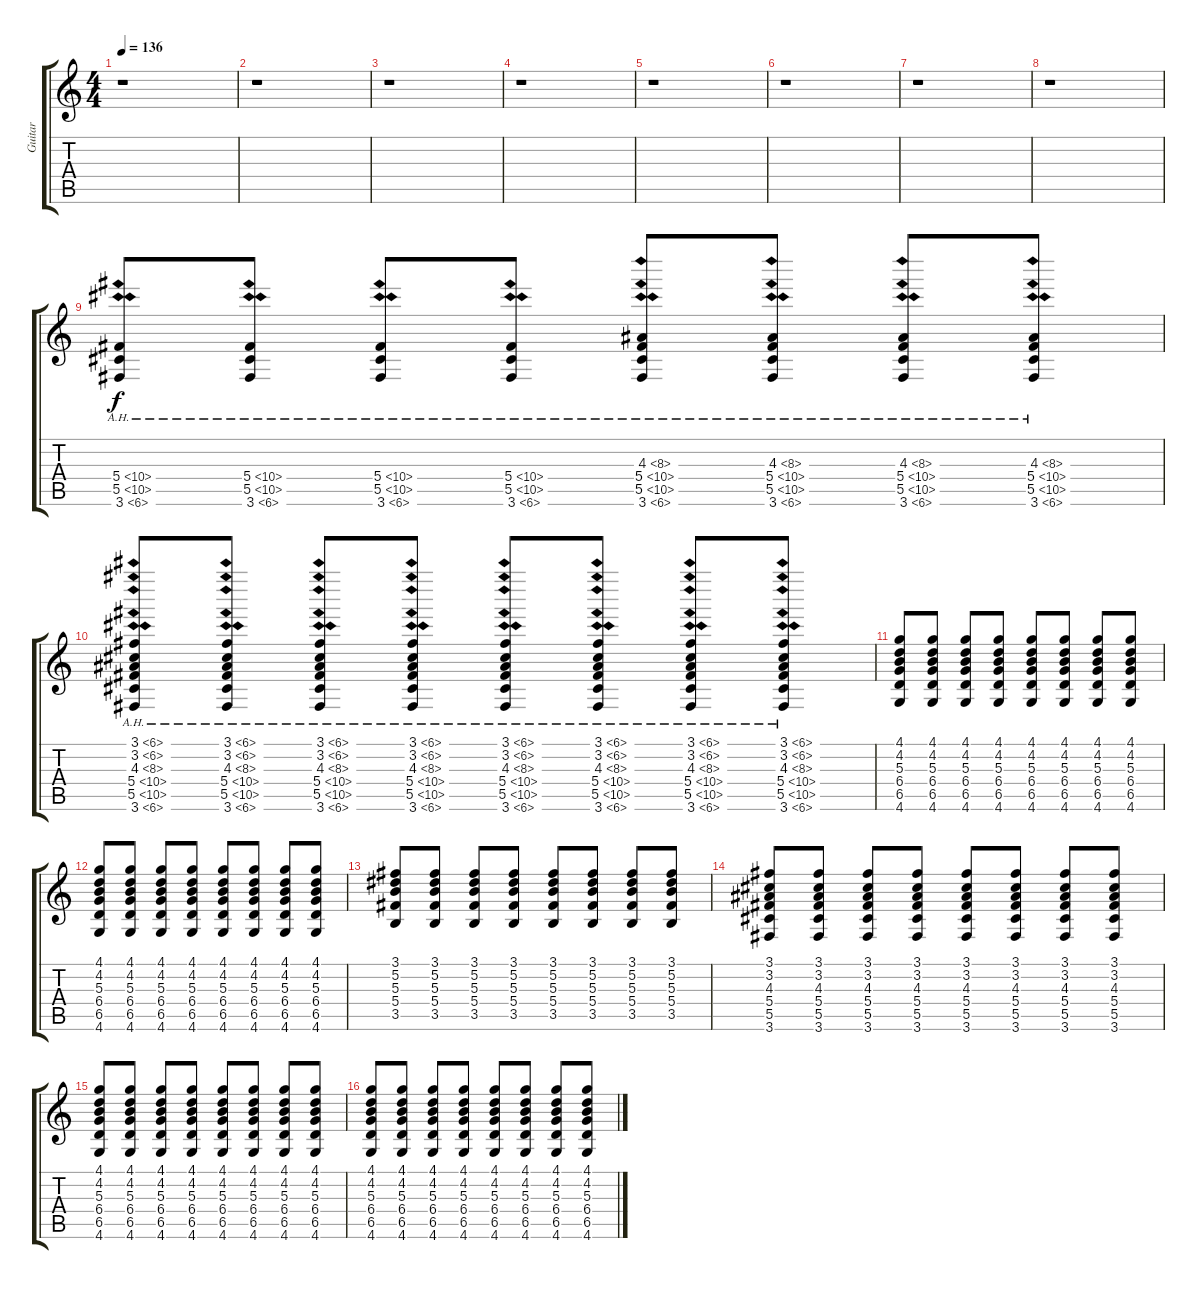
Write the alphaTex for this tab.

\track ("Guitar" "Guitar") {instrument overdrivenguitar}
\staff {score tabs}
\tuning (Eb4 Bb3 Gb3 Db3 Ab2 Eb2) {hide}
\ts (4 4)
\tempo 136
\clef g2
\ks c
r.1{dy f} |
r.1 |
r.1 |
r.1 |
r.1 |
r.1 |
r.1 |
r.1 |
(5.4{ah 5} 5.5{ah 5} 3.6{ah 3}).8 (5.4{ah 5} 5.5{ah 5} 3.6{ah 3}).8 (5.4{ah 5} 5.5{ah 5} 3.6{ah 3}).8 (5.4{ah 5} 5.5{ah 5} 3.6{ah 3}).8 (4.3{ah 4} 5.4{ah 5} 5.5{ah 5} 3.6{ah 3}).8 (4.3{ah 4} 5.4{ah 5} 5.5{ah 5} 3.6{ah 3}).8 (4.3{ah 4} 5.4{ah 5} 5.5{ah 5} 3.6{ah 3}).8 (4.3{ah 4} 5.4{ah 5} 5.5{ah 5} 3.6{ah 3}).8 |
(3.1{ah 3} 3.2{ah 3} 4.3{ah 4} 5.4{ah 5} 5.5{ah 5} 3.6{ah 3}).8 (3.1{ah 3} 3.2{ah 3} 4.3{ah 4} 5.4{ah 5} 5.5{ah 5} 3.6{ah 3}).8 (3.1{ah 3} 3.2{ah 3} 4.3{ah 4} 5.4{ah 5} 5.5{ah 5} 3.6{ah 3}).8 (3.1{ah 3} 3.2{ah 3} 4.3{ah 4} 5.4{ah 5} 5.5{ah 5} 3.6{ah 3}).8 (3.1{ah 3} 3.2{ah 3} 4.3{ah 4} 5.4{ah 5} 5.5{ah 5} 3.6{ah 3}).8 (3.1{ah 3} 3.2{ah 3} 4.3{ah 4} 5.4{ah 5} 5.5{ah 5} 3.6{ah 3}).8 (3.1{ah 3} 3.2{ah 3} 4.3{ah 4} 5.4{ah 5} 5.5{ah 5} 3.6{ah 3}).8 (3.1{ah 3} 3.2{ah 3} 4.3{ah 4} 5.4{ah 5} 5.5{ah 5} 3.6{ah 3}).8 |
(4.1 4.2 5.3 6.4 6.5 4.6).8 (4.1 4.2 5.3 6.4 6.5 4.6).8 (4.1 4.2 5.3 6.4 6.5 4.6).8 (4.1 4.2 5.3 6.4 6.5 4.6).8 (4.1 4.2 5.3 6.4 6.5 4.6).8 (4.1 4.2 5.3 6.4 6.5 4.6).8 (4.1 4.2 5.3 6.4 6.5 4.6).8 (4.1 4.2 5.3 6.4 6.5 4.6).8 |
(4.1 4.2 5.3 6.4 6.5 4.6).8 (4.1 4.2 5.3 6.4 6.5 4.6).8 (4.1 4.2 5.3 6.4 6.5 4.6).8 (4.1 4.2 5.3 6.4 6.5 4.6).8 (4.1 4.2 5.3 6.4 6.5 4.6).8 (4.1 4.2 5.3 6.4 6.5 4.6).8 (4.1 4.2 5.3 6.4 6.5 4.6).8 (4.1 4.2 5.3 6.4 6.5 4.6).8 |
(3.1 5.2 5.3 5.4 3.5).8 (3.1 5.2 5.3 5.4 3.5).8 (3.1 5.2 5.3 5.4 3.5).8 (3.1 5.2 5.3 5.4 3.5).8 (3.1 5.2 5.3 5.4 3.5).8 (3.1 5.2 5.3 5.4 3.5).8 (3.1 5.2 5.3 5.4 3.5).8 (3.1 5.2 5.3 5.4 3.5).8 |
(3.1 3.2 4.3 5.4 5.5 3.6).8 (3.1 3.2 4.3 5.4 5.5 3.6).8 (3.1 3.2 4.3 5.4 5.5 3.6).8 (3.1 3.2 4.3 5.4 5.5 3.6).8 (3.1 3.2 4.3 5.4 5.5 3.6).8 (3.1 3.2 4.3 5.4 5.5 3.6).8 (3.1 3.2 4.3 5.4 5.5 3.6).8 (3.1 3.2 4.3 5.4 5.5 3.6).8 |
(4.1 4.2 5.3 6.4 6.5 4.6).8 (4.1 4.2 5.3 6.4 6.5 4.6).8 (4.1 4.2 5.3 6.4 6.5 4.6).8 (4.1 4.2 5.3 6.4 6.5 4.6).8 (4.1 4.2 5.3 6.4 6.5 4.6).8 (4.1 4.2 5.3 6.4 6.5 4.6).8 (4.1 4.2 5.3 6.4 6.5 4.6).8 (4.1 4.2 5.3 6.4 6.5 4.6).8 |
(4.1 4.2 5.3 6.4 6.5 4.6).8 (4.1 4.2 5.3 6.4 6.5 4.6).8 (4.1 4.2 5.3 6.4 6.5 4.6).8 (4.1 4.2 5.3 6.4 6.5 4.6).8 (4.1 4.2 5.3 6.4 6.5 4.6).8 (4.1 4.2 5.3 6.4 6.5 4.6).8 (4.1 4.2 5.3 6.4 6.5 4.6).8 (4.1 4.2 5.3 6.4 6.5 4.6).8
